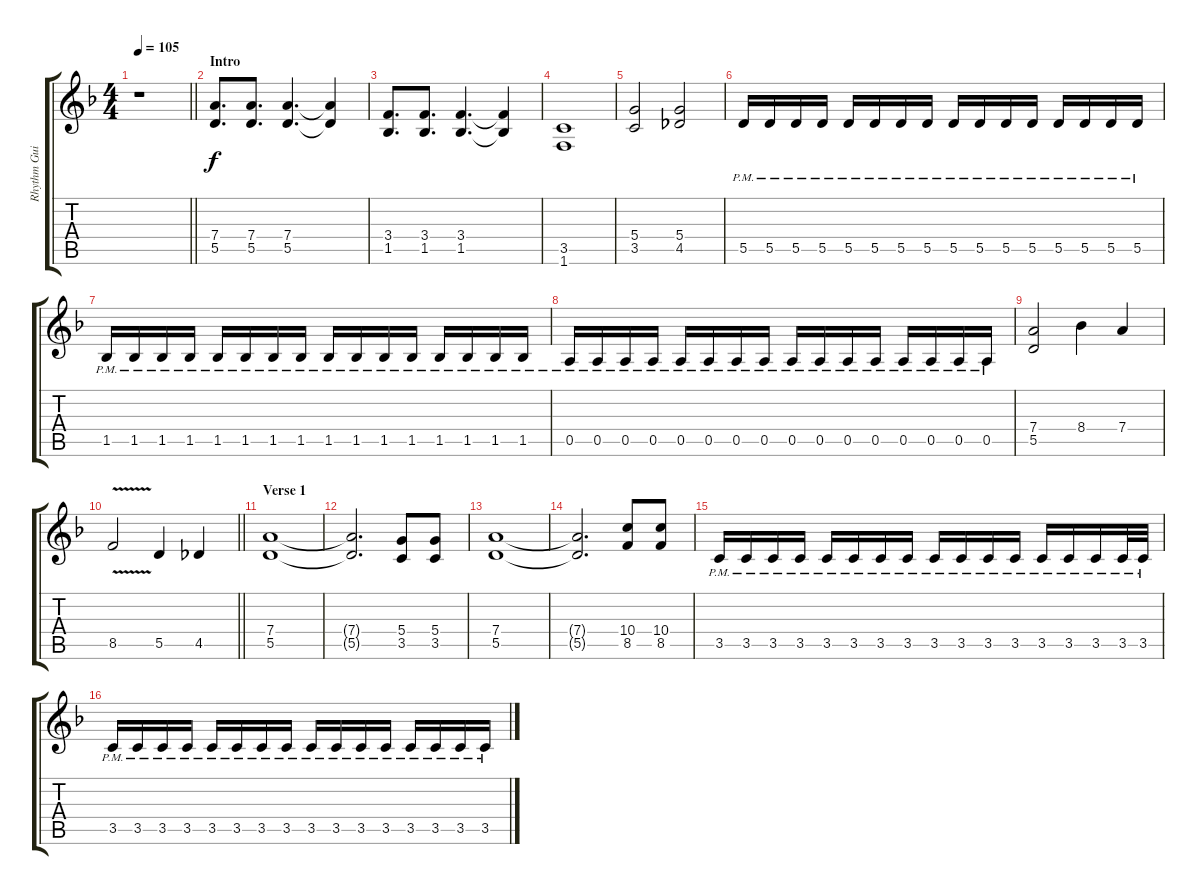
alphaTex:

\track ("Rhythm Guitar 2: Niklas Dahlin" "Rhythm Gui") {instrument distortionguitar}
\staff {score tabs}
\tuning (E4 B3 G3 D3 A2 E2) {hide}
\ts (4 4)
\tempo 105
\clef g2
\barLineRight lightlight
\ks dminor
r.1{dy f instrument distortionguitar} |
\section ("" "Intro")
(7.4 5.5).8{d} (7.4 5.5).8{d} (7.4 5.5).4{d} (7.4{t} 5.5{t}).4 |
(3.4 1.5).8{d} (3.4 1.5).8{d} (3.4 1.5).4{d} (3.4{t} 1.5{t}).4 |
(3.5 1.6).1 |
(5.4 3.5).2 (5.4 4.5).2 |
5.5{pm}.16 5.5{pm}.16 5.5{pm}.16 5.5{pm}.16 5.5{pm}.16 5.5{pm}.16 5.5{pm}.16 5.5{pm}.16 5.5{pm}.16 5.5{pm}.16 5.5{pm}.16 5.5{pm}.16 5.5{pm}.16 5.5{pm}.16 5.5{pm}.16 5.5{pm}.16 |
1.5{pm}.16 1.5{pm}.16 1.5{pm}.16 1.5{pm}.16 1.5{pm}.16 1.5{pm}.16 1.5{pm}.16 1.5{pm}.16 1.5{pm}.16 1.5{pm}.16 1.5{pm}.16 1.5{pm}.16 1.5{pm}.16 1.5{pm}.16 1.5{pm}.16 1.5{pm}.16 |
0.5{pm}.16 0.5{pm}.16 0.5{pm}.16 0.5{pm}.16 0.5{pm}.16 0.5{pm}.16 0.5{pm}.16 0.5{pm}.16 0.5{pm}.16 0.5{pm}.16 0.5{pm}.16 0.5{pm}.16 0.5{pm}.16 0.5{pm}.16 0.5{pm}.16 0.5{pm}.16 |
(7.4 5.5).2 8.4.4 7.4.4 |
\barLineRight lightlight
8.5{v}.2 5.5.4 4.5.4 |
\section ("" "Verse 1")
(7.4 5.5).1 |
(7.4{t} 5.5{t}).2{d} (5.4 3.5).8 (5.4 3.5).8 |
(7.4 5.5).1 |
(7.4{t} 5.5{t}).2{d} (10.4 8.5).8 (10.4 8.5).8 |
3.5{pm}.16 3.5{pm}.16 3.5{pm}.16 3.5{pm}.16 3.5{pm}.16 3.5{pm}.16 3.5{pm}.16 3.5{pm}.16 3.5{pm}.16 3.5{pm}.16 3.5{pm}.16 3.5{pm}.16 3.5{pm}.16 3.5{pm}.16 3.5{pm}.16 3.5{pm}.32 3.5{pm}.32 |
3.5{pm}.16 3.5{pm}.16 3.5{pm}.16 3.5{pm}.16 3.5{pm}.16 3.5{pm}.16 3.5{pm}.16 3.5{pm}.16 3.5{pm}.16 3.5{pm}.16 3.5{pm}.16 3.5{pm}.16 3.5{pm}.16 3.5{pm}.16 3.5{pm}.16 3.5{pm}.16
